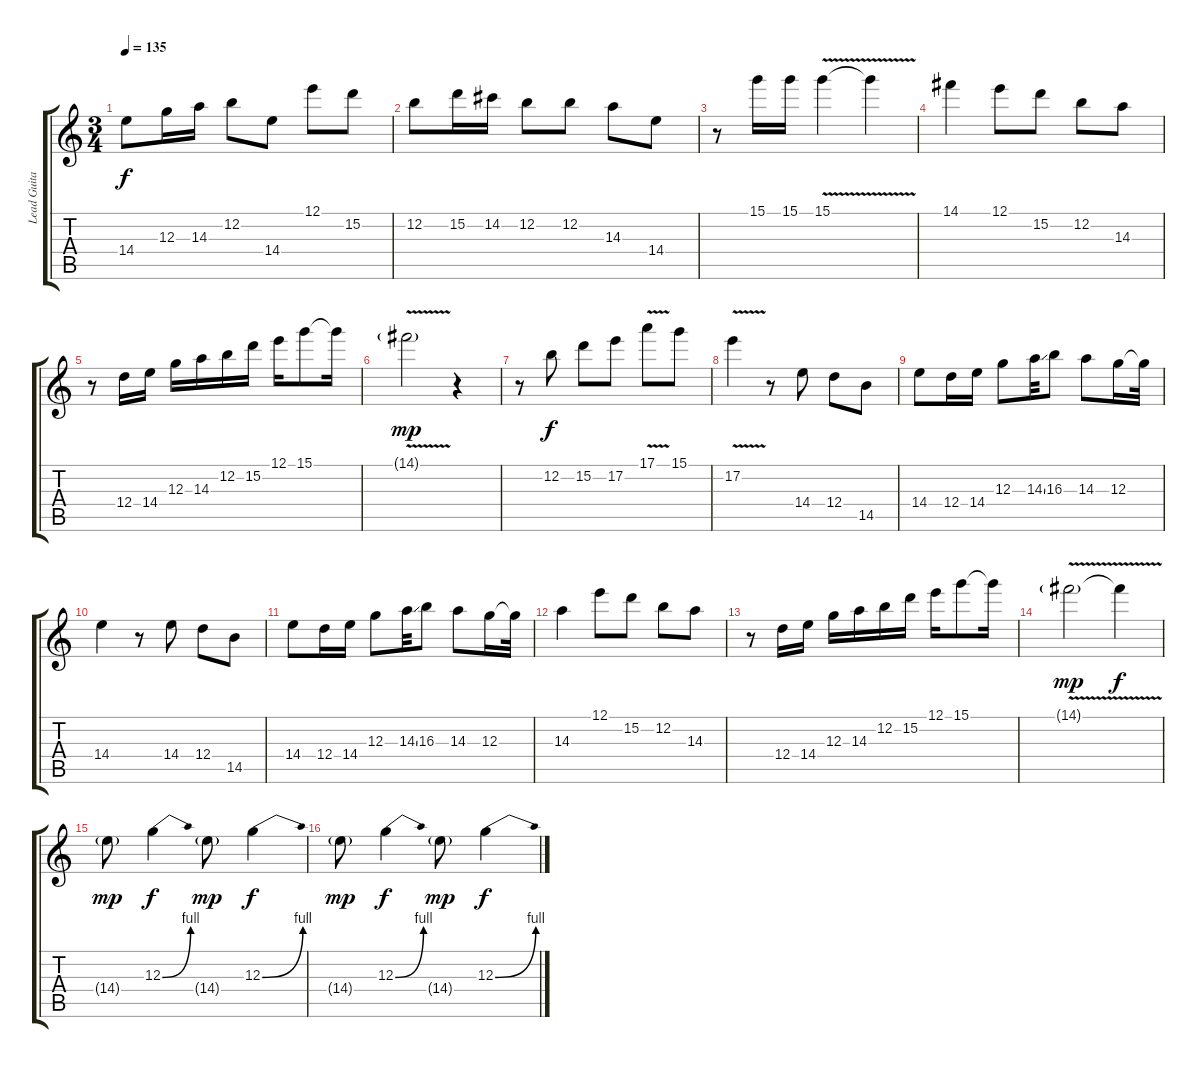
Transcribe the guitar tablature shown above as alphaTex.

\track ("Lead Guitar" "Lead Guita") {instrument electricguitarjazz}
\staff {score tabs}
\tuning (E4 B3 G3 D3 A2 E2) {hide}
\ts (3 4)
\tempo 135
\clef g2
\ks c
14.4.8{dy f} 12.3.16 14.3.16 12.2.8 14.4.8 12.1.8 15.2.8 |
12.2.8 15.2.16 14.2.16 12.2.8 12.2.8 14.3.8 14.4.8 |
r.8 15.1.16 15.1.16 15.1{v}.4 15.1{t}.4 |
14.1.4 12.1.8 15.2.8 12.2.8 14.3.8 |
r.8 12.4.16 14.4.16 12.3.16 14.3.16 12.2.16 15.2.16 12.1.16 15.1.8 15.1{t}.16 |
14.1{v g}.2{dy mp} r.4 |
r.8 12.2.8{dy f} 15.2.8 17.2.8 17.1{v}.8 15.1.8 |
17.2{v}.4 r.8 14.4.8 12.4.8 14.5.8 |
14.4.8 12.4.16 14.4.16 12.3.8 14.3{ss}.32 16.3.8 14.3.8 12.3.16 12.3{t}.32 |
14.4.4 r.8 14.4.8 12.4.8 14.5.8 |
14.4.8 12.4.16 14.4.16 12.3.8 14.3{ss}.32 16.3.8 14.3.8 12.3.16 12.3{t}.32 |
14.3.4 12.1.8 15.2.8 12.2.8 14.3.8 |
r.8{balance 16} 12.4.16 14.4.16 12.3.16 14.3.16 12.2.16 15.2.16 12.1.16 15.1.8 15.1{t}.16 |
14.1{v g}.2{dy mp} 14.1{t}.4{dy f} |
14.4{g}.8{dy mp} 12.3{be (bend 0 0 60 4)}.4{dy f} 14.4{g}.8{dy mp} 12.3{be (bend 0 0 60 4)}.4{dy f} |
14.4{g}.8{dy mp} 12.3{be (bend 0 0 60 4)}.4{dy f} 14.4{g}.8{dy mp} 12.3{be (bend 0 0 60 4)}.4{dy f}
